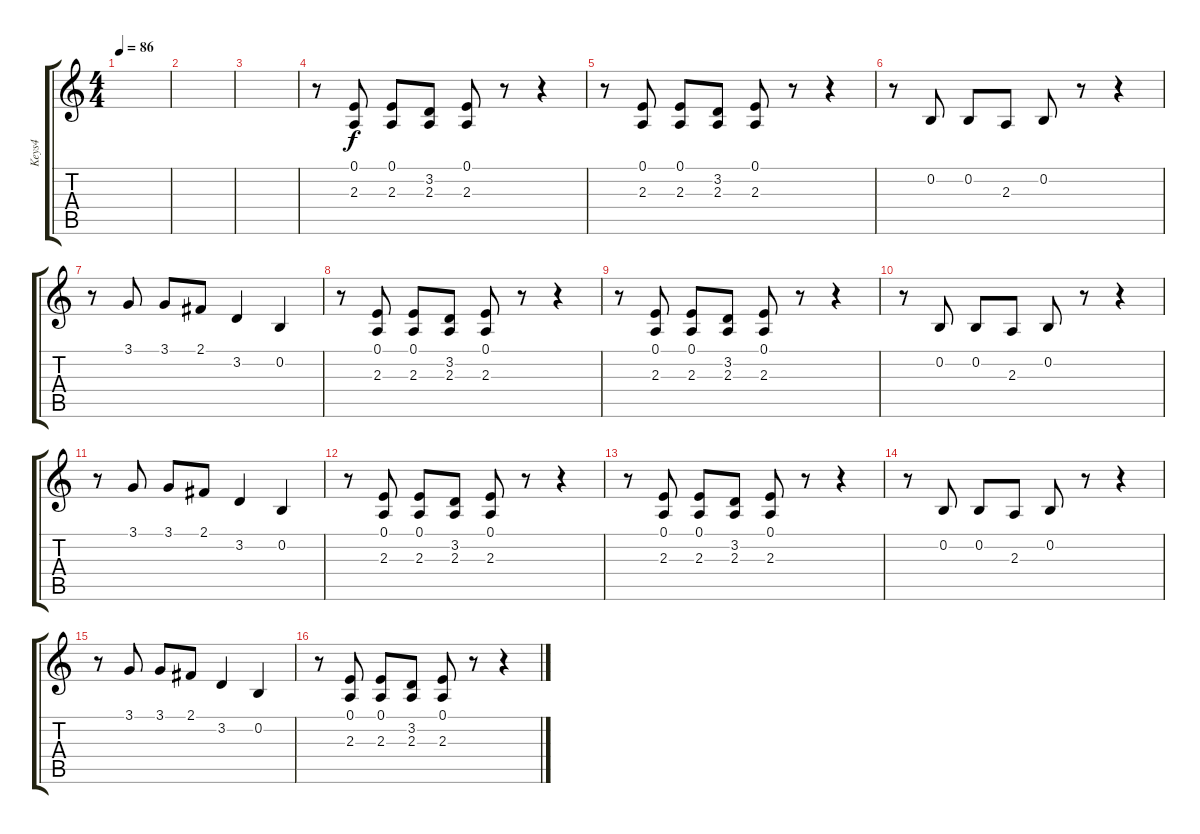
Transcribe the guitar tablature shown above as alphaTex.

\track ("Keys4" "Keys4") {instrument fx1rain}
\staff {score tabs}
\tuning (E4 B3 G3 D3 A2 E2) {hide}
\ts (4 4)
\tempo 86
\clef g2
\ks c
|
|
|
r.8 (0.1 2.3).8 (0.1 2.3).8 (3.2 2.3).8 (0.1 2.3).8 r.8 r.4 |
r.8 (0.1 2.3).8 (0.1 2.3).8 (3.2 2.3).8 (0.1 2.3).8 r.8 r.4 |
r.8 0.2.8 0.2.8 2.3.8 0.2.8 r.8 r.4 |
r.8 3.1.8 3.1.8 2.1.8 3.2.4 0.2.4 |
r.8 (0.1 2.3).8 (0.1 2.3).8 (3.2 2.3).8 (0.1 2.3).8 r.8 r.4 |
r.8 (0.1 2.3).8 (0.1 2.3).8 (3.2 2.3).8 (0.1 2.3).8 r.8 r.4 |
r.8 0.2.8 0.2.8 2.3.8 0.2.8 r.8 r.4 |
r.8 3.1.8 3.1.8 2.1.8 3.2.4 0.2.4 |
r.8 (0.1 2.3).8 (0.1 2.3).8 (3.2 2.3).8 (0.1 2.3).8 r.8 r.4 |
r.8 (0.1 2.3).8 (0.1 2.3).8 (3.2 2.3).8 (0.1 2.3).8 r.8 r.4 |
r.8 0.2.8 0.2.8 2.3.8 0.2.8 r.8 r.4 |
r.8 3.1.8 3.1.8 2.1.8 3.2.4 0.2.4 |
r.8 (0.1 2.3).8 (0.1 2.3).8 (3.2 2.3).8 (0.1 2.3).8 r.8 r.4
